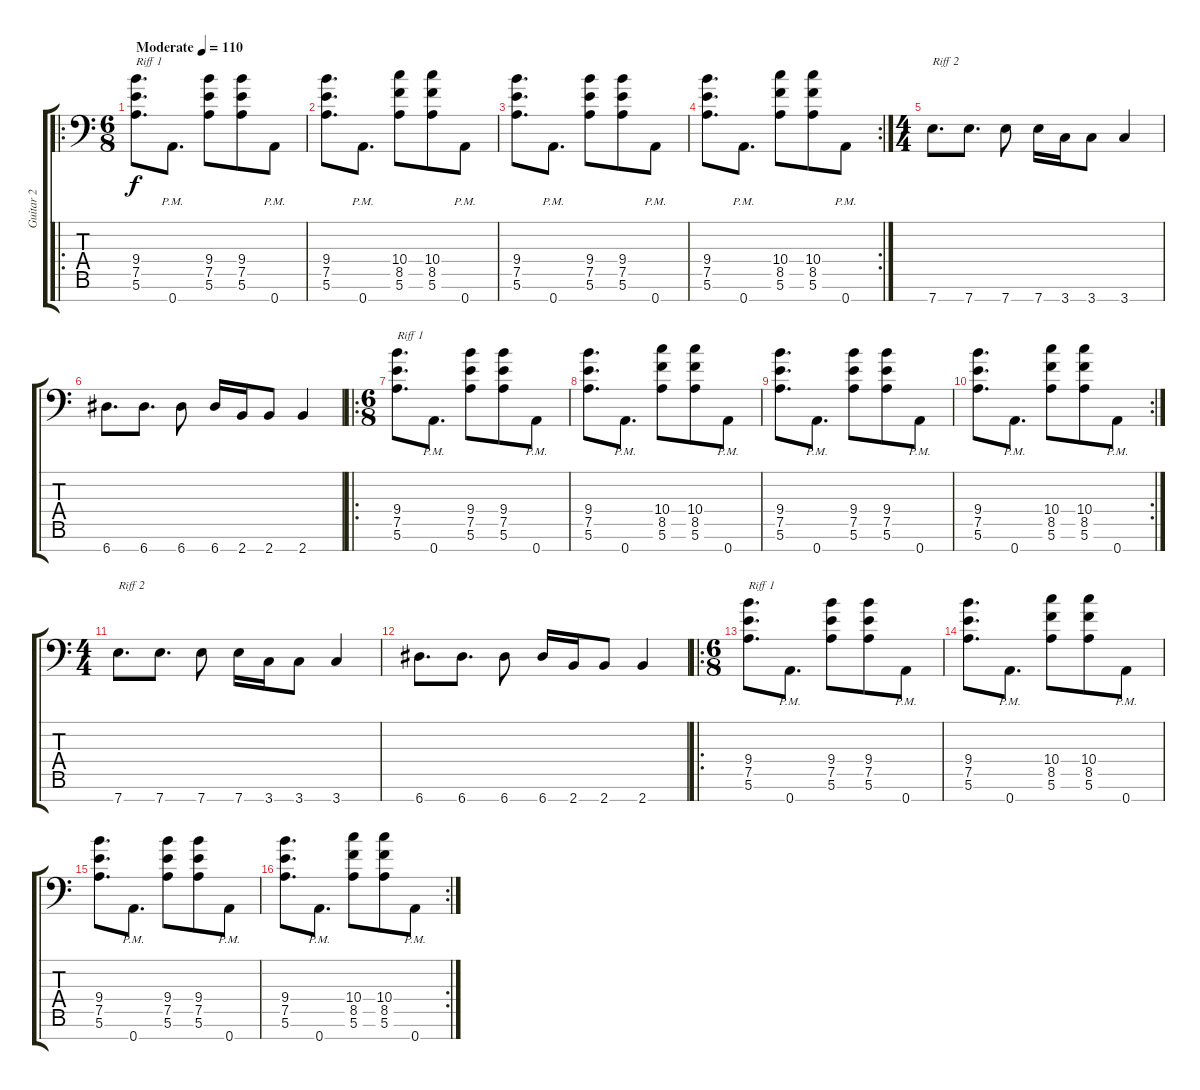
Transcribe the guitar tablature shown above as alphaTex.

\track ("Guitar 2" "Guitar 2") {instrument distortionguitar}
\staff {score tabs}
\tuning (E4 B3 G3 D3 A2 E2 A1) {hide}
\ro
\ts (6 8)
\tempo (110 "Moderate")
\clef f4
\ks c
(9.4 7.5 5.6).8{d txt "Riff 1" dy f instrument distortionguitar} 0.7{pm}.8{d} (9.4 7.5 5.6).8 (9.4 7.5 5.6).8 0.7{pm}.8 |
(9.4 7.5 5.6).8{d} 0.7{pm}.8{d} (10.4 8.5 5.6).8 (10.4 8.5 5.6).8 0.7{pm}.8 |
(9.4 7.5 5.6).8{d} 0.7{pm}.8{d} (9.4 7.5 5.6).8 (9.4 7.5 5.6).8 0.7{pm}.8 |
\rc 2
(9.4 7.5 5.6).8{d} 0.7{pm}.8{d} (10.4 8.5 5.6).8 (10.4 8.5 5.6).8 0.7{pm}.8 |
\ts (4 4)
7.7.8{d txt "Riff 2"} 7.7.8{d} 7.7.8 7.7.16 3.7.16 3.7.8 3.7.4 |
6.7.8{d} 6.7.8{d} 6.7.8 6.7.16 2.7.16 2.7.8 2.7.4 |
\ro
\ts (6 8)
(9.4 7.5 5.6).8{d txt "Riff 1"} 0.7{pm}.8{d} (9.4 7.5 5.6).8 (9.4 7.5 5.6).8 0.7{pm}.8 |
(9.4 7.5 5.6).8{d} 0.7{pm}.8{d} (10.4 8.5 5.6).8 (10.4 8.5 5.6).8 0.7{pm}.8 |
(9.4 7.5 5.6).8{d} 0.7{pm}.8{d} (9.4 7.5 5.6).8 (9.4 7.5 5.6).8 0.7{pm}.8 |
\rc 2
(9.4 7.5 5.6).8{d} 0.7{pm}.8{d} (10.4 8.5 5.6).8 (10.4 8.5 5.6).8 0.7{pm}.8 |
\ts (4 4)
7.7.8{d txt "Riff 2"} 7.7.8{d} 7.7.8 7.7.16 3.7.16 3.7.8 3.7.4 |
6.7.8{d} 6.7.8{d} 6.7.8 6.7.16 2.7.16 2.7.8 2.7.4 |
\ro
\ts (6 8)
(9.4 7.5 5.6).8{d txt "Riff 1"} 0.7{pm}.8{d} (9.4 7.5 5.6).8 (9.4 7.5 5.6).8 0.7{pm}.8 |
(9.4 7.5 5.6).8{d} 0.7{pm}.8{d} (10.4 8.5 5.6).8 (10.4 8.5 5.6).8 0.7{pm}.8 |
(9.4 7.5 5.6).8{d} 0.7{pm}.8{d} (9.4 7.5 5.6).8 (9.4 7.5 5.6).8 0.7{pm}.8 |
\rc 2
(9.4 7.5 5.6).8{d} 0.7{pm}.8{d} (10.4 8.5 5.6).8 (10.4 8.5 5.6).8 0.7{pm}.8
